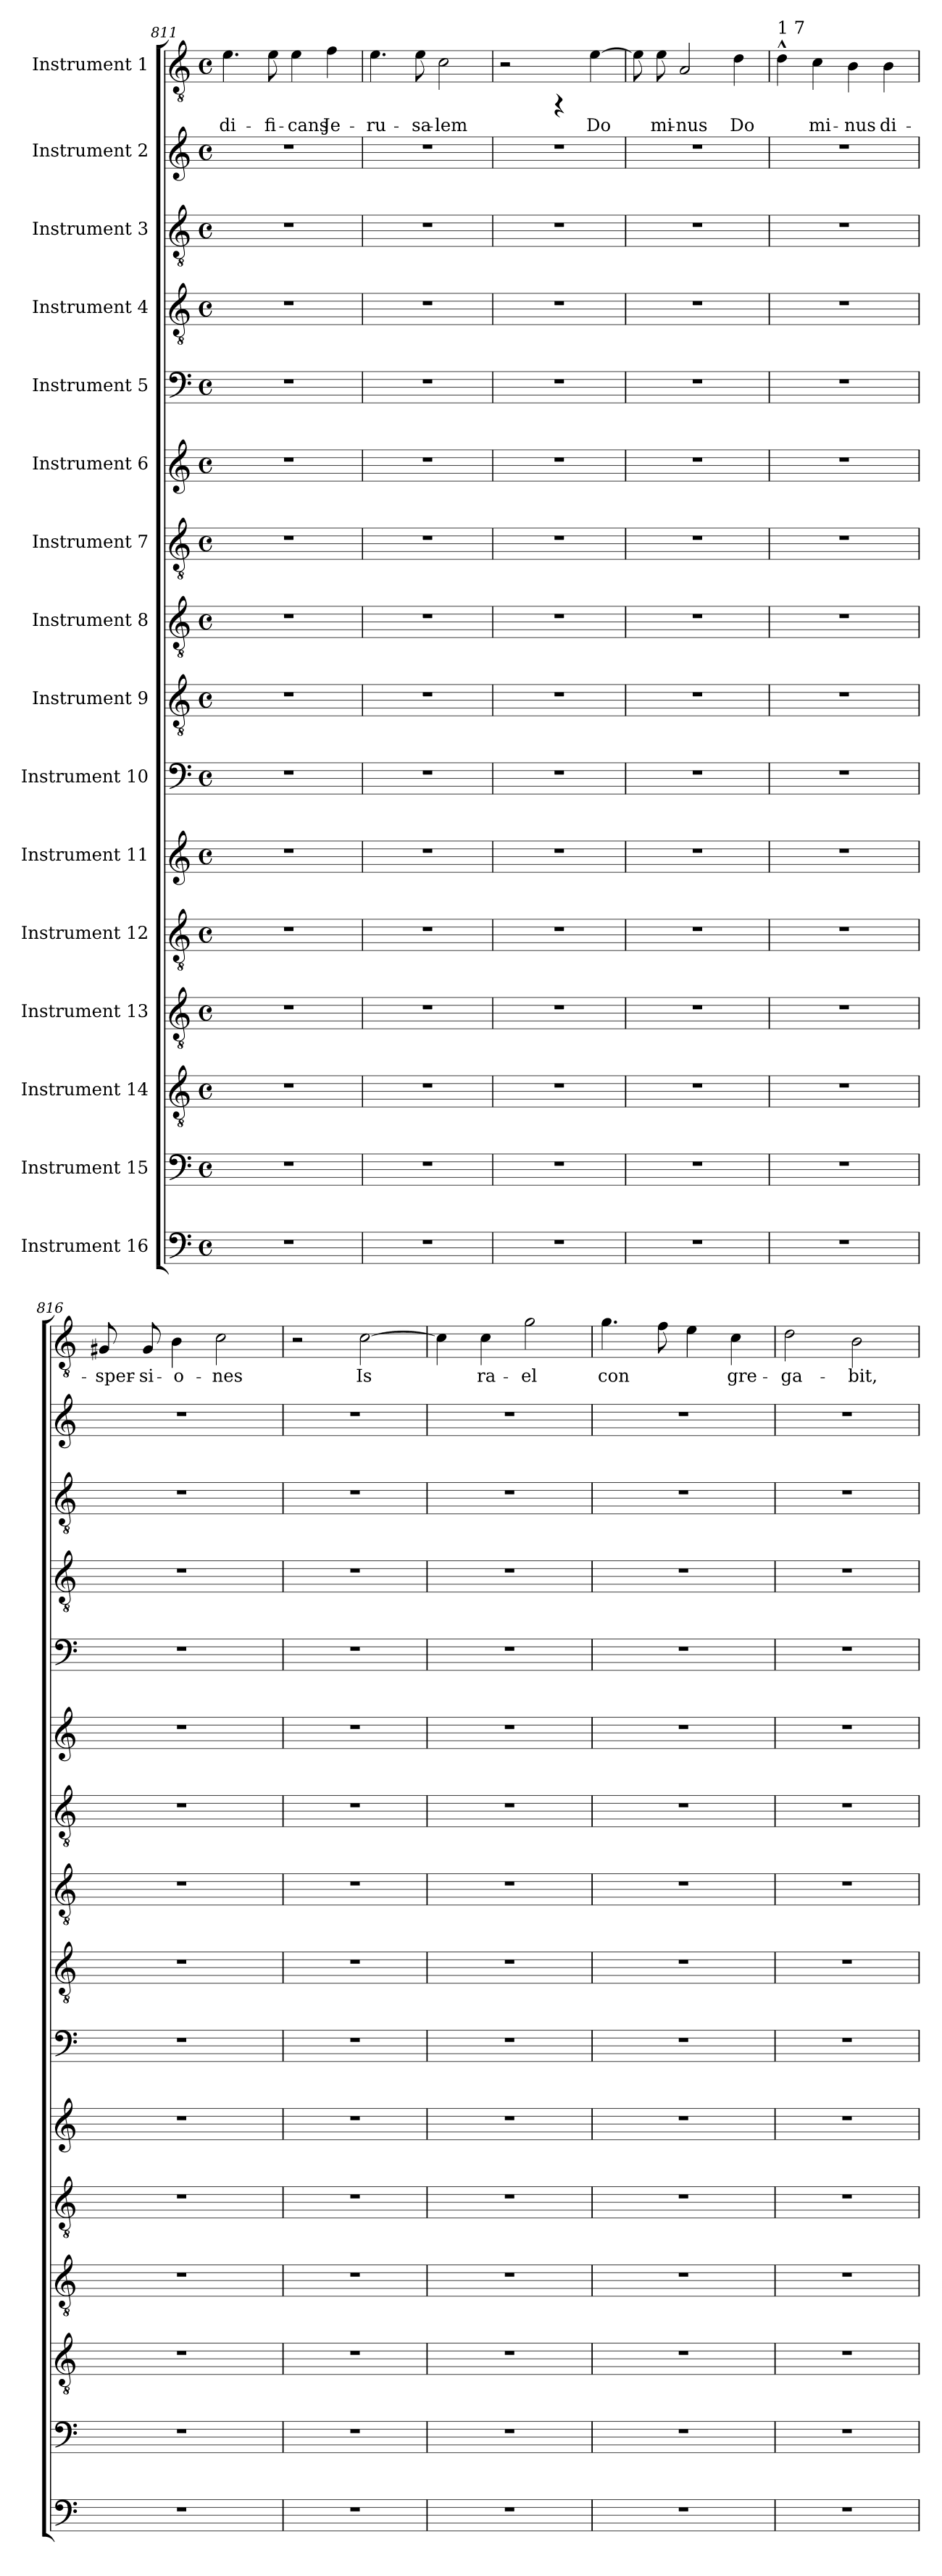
**kern	**kern	**kern	**kern	**kern	**kern	**kern	**kern	**kern	**kern	**kern	**kern	**kern	**kern	**kern	**kern	**text
*part16	*part15	*part14	*part13	*part12	*part11	*part10	*part9	*part8	*part7	*part6	*part5	*part4	*part3	*part2	*part1	*part1
*staff16	*staff15	*staff14	*staff13	*staff12	*staff11	*staff10	*staff9	*staff8	*staff7	*staff6	*staff5	*staff4	*staff3	*staff2	*staff1	*staff1
*I"Instrument 16	*I"Instrument 15	*I"Instrument 14	*I"Instrument 13	*I"Instrument 12	*I"Instrument 11	*I"Instrument 10	*I"Instrument 9	*I"Instrument 8	*I"Instrument 7	*I"Instrument 6	*I"Instrument 5	*I"Instrument 4	*I"Instrument 3	*I"Instrument 2	*I"Instrument 1	*
*clefF4	*clefF4	*clefGv2	*clefGv2	*clefGv2	*clefG2	*clefF4	*clefGv2	*clefGv2	*clefGv2	*clefG2	*clefF4	*clefGv2	*clefGv2	*clefG2	*clefGv2	*
*k[]	*k[]	*k[]	*k[]	*k[]	*k[]	*k[]	*k[]	*k[]	*k[]	*k[]	*k[]	*k[]	*k[]	*k[]	*k[]	*
*C:	*C:	*C:	*C:	*C:	*C:	*C:	*C:	*C:	*C:	*C:	*C:	*C:	*C:	*C:	*C:	*
*M4/4	*M4/4	*M4/4	*M4/4	*M4/4	*M4/4	*M4/4	*M4/4	*M4/4	*M4/4	*M4/4	*M4/4	*M4/4	*M4/4	*M4/4	*M4/4	*
*met(c)	*met(c)	*met(c)	*met(c)	*met(c)	*met(c)	*met(c)	*met(c)	*met(c)	*met(c)	*met(c)	*met(c)	*met(c)	*met(c)	*met(c)	*met(c)	*
=811	=811	=811	=811	=811	=811	=811	=811	=811	=811	=811	=811	=811	=811	=811	=811	=811
!	!	!	!	!	!	!	!	!	!	!	!	!	!	!	!	!LO:LY:b:cj
1r	1r	1r	1r	1r	1r	1r	1r	1r	1r	1r	1r	1r	1r	1r	4.e\	-di-
!	!	!	!	!	!	!	!	!	!	!	!	!	!	!	!	!LO:LY:b:cj
.	.	.	.	.	.	.	.	.	.	.	.	.	.	.	8e\	-fi-
!	!	!	!	!	!	!	!	!	!	!	!	!	!	!	!	!LO:LY:b:cj
.	.	.	.	.	.	.	.	.	.	.	.	.	.	.	4e\	-cans
!	!	!	!	!	!	!	!	!	!	!	!	!	!	!	!	!LO:LY:b:cj
.	.	.	.	.	.	.	.	.	.	.	.	.	.	.	4f\	Je-
=812	=812	=812	=812	=812	=812	=812	=812	=812	=812	=812	=812	=812	=812	=812	=812	=812
!	!	!	!	!	!	!	!	!	!	!	!	!	!	!	!	!LO:LY:b:cj
1r	1r	1r	1r	1r	1r	1r	1r	1r	1r	1r	1r	1r	1r	1r	4.e\	-ru-
!	!	!	!	!	!	!	!	!	!	!	!	!	!	!	!	!LO:LY:b:cj
.	.	.	.	.	.	.	.	.	.	.	.	.	.	.	8e\	-sa-
!	!	!	!	!	!	!	!	!	!	!	!	!	!	!	!	!LO:LY:b:cj
.	.	.	.	.	.	.	.	.	.	.	.	.	.	.	2c\	-lem
=813	=813	=813	=813	=813	=813	=813	=813	=813	=813	=813	=813	=813	=813	=813	=813	=813
1r	1r	1r	1r	1r	1r	1r	1r	1r	1r	1r	1r	1r	1r	1r	2r	.
.	.	.	.	.	.	.	.	.	.	.	.	.	.	.	4rFF	.
!	!	!	!	!	!	!	!	!	!	!	!	!	!	!	!	!LO:LY:b:cj
.	.	.	.	.	.	.	.	.	.	.	.	.	.	.	[>4e\	Do-
=814	=814	=814	=814	=814	=814	=814	=814	=814	=814	=814	=814	=814	=814	=814	=814	=814
!	!	!	!	!	!	!	!	!	!	!	!	!	!	!	!	!LO:LY:b:cj
1r	1r	1r	1r	1r	1r	1r	1r	1r	1r	1r	1r	1r	1r	1r	8e\]	--
!	!	!	!	!	!	!	!	!	!	!	!	!	!	!	!	!LO:LY:b:cj
.	.	.	.	.	.	.	.	.	.	.	.	.	.	.	8e\	-mi-
!	!	!	!	!	!	!	!	!	!	!	!	!	!	!	!	!LO:LY:b:cj
.	.	.	.	.	.	.	.	.	.	.	.	.	.	.	2A/	-nus
!	!	!	!	!	!	!	!	!	!	!	!	!	!	!	!	!LO:LY:b:cj
.	.	.	.	.	.	.	.	.	.	.	.	.	.	.	4d\	Do-
!!LO:LB:g=z
=815	=815	=815	=815	=815	=815	=815	=815	=815	=815	=815	=815	=815	=815	=815	=815	=815
!	!	!	!	!	!	!	!	!	!	!	!	!	!	!	!LO:TX:a:t=1 7	!
!	!	!	!	!	!	!	!	!	!	!	!	!	!	!	!	!LO:LY:b:cj
1r	1r	1r	1r	1r	1r	1r	1r	1r	1r	1r	1r	1r	1r	1r	4d^^>\	--
!	!	!	!	!	!	!	!	!	!	!	!	!	!	!	!	!LO:LY:b:cj
.	.	.	.	.	.	.	.	.	.	.	.	.	.	.	4c\	-mi-
!	!	!	!	!	!	!	!	!	!	!	!	!	!	!	!	!LO:LY:b:cj
.	.	.	.	.	.	.	.	.	.	.	.	.	.	.	4B\	-nus
!	!	!	!	!	!	!	!	!	!	!	!	!	!	!	!	!LO:LY:b:cj
.	.	.	.	.	.	.	.	.	.	.	.	.	.	.	4B\	di-
=816	=816	=816	=816	=816	=816	=816	=816	=816	=816	=816	=816	=816	=816	=816	=816	=816
!	!	!	!	!	!	!	!	!	!	!	!	!	!	!	!	!LO:LY:b:cj
1r	1r	1r	1r	1r	1r	1r	1r	1r	1r	1r	1r	1r	1r	1r	8G#X/	-sper-
!	!	!	!	!	!	!	!	!	!	!	!	!	!	!	!	!LO:LY:b:cj
.	.	.	.	.	.	.	.	.	.	.	.	.	.	.	8G#/	-si-
!	!	!	!	!	!	!	!	!	!	!	!	!	!	!	!	!LO:LY:b:cj
.	.	.	.	.	.	.	.	.	.	.	.	.	.	.	4B\	-o-
!	!	!	!	!	!	!	!	!	!	!	!	!	!	!	!	!LO:LY:b:cj
.	.	.	.	.	.	.	.	.	.	.	.	.	.	.	2c\	-nes
=817	=817	=817	=817	=817	=817	=817	=817	=817	=817	=817	=817	=817	=817	=817	=817	=817
1r	1r	1r	1r	1r	1r	1r	1r	1r	1r	1r	1r	1r	1r	1r	2r	.
!	!	!	!	!	!	!	!	!	!	!	!	!	!	!	!	!LO:LY:b:cj
.	.	.	.	.	.	.	.	.	.	.	.	.	.	.	[>2c\	Is-
=818	=818	=818	=818	=818	=818	=818	=818	=818	=818	=818	=818	=818	=818	=818	=818	=818
!	!	!	!	!	!	!	!	!	!	!	!	!	!	!	!	!LO:LY:b:cj
1r	1r	1r	1r	1r	1r	1r	1r	1r	1r	1r	1r	1r	1r	1r	4c\]	--
!	!	!	!	!	!	!	!	!	!	!	!	!	!	!	!	!LO:LY:b:cj
.	.	.	.	.	.	.	.	.	.	.	.	.	.	.	4c\	-ra-
!	!	!	!	!	!	!	!	!	!	!	!	!	!	!	!	!LO:LY:b:cj
.	.	.	.	.	.	.	.	.	.	.	.	.	.	.	2g\	-el
=819	=819	=819	=819	=819	=819	=819	=819	=819	=819	=819	=819	=819	=819	=819	=819	=819
!	!	!	!	!	!	!	!	!	!	!	!	!	!	!	!	!LO:LY:b:cj
1r	1r	1r	1r	1r	1r	1r	1r	1r	1r	1r	1r	1r	1r	1r	4.g\	con-
!	!	!	!	!	!	!	!	!	!	!	!	!	!	!	!	!LO:LY:b:cj
.	.	.	.	.	.	.	.	.	.	.	.	.	.	.	8f\	--
!	!	!	!	!	!	!	!	!	!	!	!	!	!	!	!	!LO:LY:b:cj
.	.	.	.	.	.	.	.	.	.	.	.	.	.	.	4e\	--
!	!	!	!	!	!	!	!	!	!	!	!	!	!	!	!	!LO:LY:b:cj
.	.	.	.	.	.	.	.	.	.	.	.	.	.	.	4c\	-gre-
=820	=820	=820	=820	=820	=820	=820	=820	=820	=820	=820	=820	=820	=820	=820	=820	=820
!	!	!	!	!	!	!	!	!	!	!	!	!	!	!	!	!LO:LY:b:cj
1r	1r	1r	1r	1r	1r	1r	1r	1r	1r	1r	1r	1r	1r	1r	2d\	-ga-
!	!	!	!	!	!	!	!	!	!	!	!	!	!	!	!	!LO:LY:b:cj
.	.	.	.	.	.	.	.	.	.	.	.	.	.	.	2B\	-bit,
=	=	=	=	=	=	=	=	=	=	=	=	=	=	=	=	=
*-	*-	*-	*-	*-	*-	*-	*-	*-	*-	*-	*-	*-	*-	*-	*-	*-
